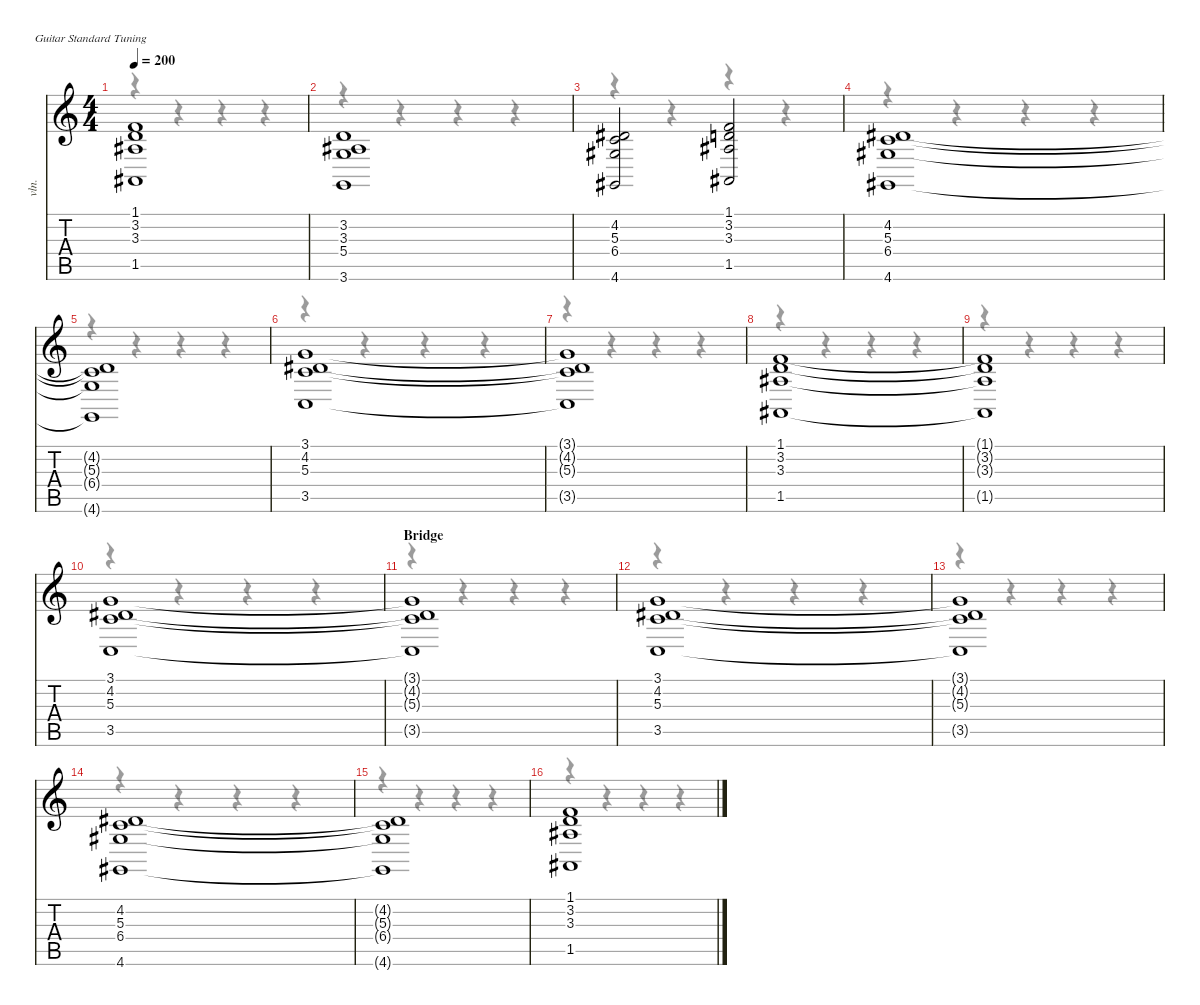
\defaultSystemsLayout 4
\hideDynamics
\bracketExtendMode nobrackets
\otherSystemsTrackNameOrientation horizontal
\track ("Vadim Pruzhanov (Ensemble)" "vln.") {instrument stringensemble1}
\staff {score tabs}
\tuning (E4 B3 G3 D3 A2 E2)
\voice
\ts (4 4)
\tempo 200
\clef g2
\ks c
(1.1{t} 3.2{t} 3.3{t acc #} 1.5{t acc #}).1{dy f beam Up} |
(3.2 3.3{acc #} 5.4 3.6).1{beam Up} |
(4.2{acc #} 5.3 6.4{acc #} 4.6{acc #}).2{beam Up} (1.1 3.2 3.3{acc #} 1.5{acc #}).2{beam Up} |
(4.2{acc #} 5.3 6.4{acc #} 4.6{acc #}).1{beam Up} |
(4.2{t acc #} 5.3{t} 6.4{t acc #} 4.6{t acc #}).1{beam Up} |
(3.1 4.2{acc #} 5.3 3.5).1{beam Up} |
(3.1{t} 4.2{t acc #} 5.3{t} 3.5{t}).1{beam Up} |
(1.1 3.2 3.3{acc #} 1.5{acc #}).1{beam Up} |
(1.1{t} 3.2{t} 3.3{t acc #} 1.5{t acc #}).1{beam Up} |
(3.1 4.2{acc #} 5.3 3.5).1{beam Up} |
\section ("" "Bridge")
(3.1{t} 4.2{t acc #} 5.3{t} 3.5{t}).1{beam Up} |
(3.1 4.2{acc #} 5.3 3.5).1{beam Up} |
(3.1{t} 4.2{t acc #} 5.3{t} 3.5{t}).1{beam Up} |
(4.2{acc #} 5.3 6.4{acc #} 4.6{acc #}).1{beam Up} |
(4.2{t acc #} 5.3{t} 6.4{t acc #} 4.6{t acc #}).1{beam Up} |
(1.1 3.2 3.3{acc #} 1.5{acc #}).1{beam Up}
\voice
\clef g2
\ottava regular
\simile none
\ks c
r.4{dy mf beam Down} r.4{beam Down} r.4{beam Down} r.4{beam Down} |
r.4{beam Down} r.4{beam Down} r.4{beam Down} r.4{beam Down} |
r.4{beam Down} r.4{beam Down} r.4{beam Down} r.4{beam Down} |
r.4{beam Down} r.4{beam Down} r.4{beam Down} r.4{beam Down} |
r.4{beam Down} r.4{beam Down} r.4{beam Down} r.4{beam Down} |
r.4{beam Down} r.4{beam Down} r.4{beam Down} r.4{beam Down} |
r.4{beam Down} r.4{beam Down} r.4{beam Down} r.4{beam Down} |
r.4{beam Down} r.4{beam Down} r.4{beam Down} r.4{beam Down} |
r.4{beam Down} r.4{beam Down} r.4{beam Down} r.4{beam Down} |
r.4{beam Down} r.4{beam Down} r.4{beam Down} r.4{beam Down} |
r.4{beam Down} r.4{beam Down} r.4{beam Down} r.4{beam Down} |
r.4{beam Down} r.4{beam Down} r.4{beam Down} r.4{beam Down} |
r.4{beam Down} r.4{beam Down} r.4{beam Down} r.4{beam Down} |
r.4{beam Down} r.4{beam Down} r.4{beam Down} r.4{beam Down} |
r.4{beam Down} r.4{beam Down} r.4{beam Down} r.4{beam Down} |
r.4{beam Down} r.4{beam Down} r.4{beam Down} r.4{beam Down}
